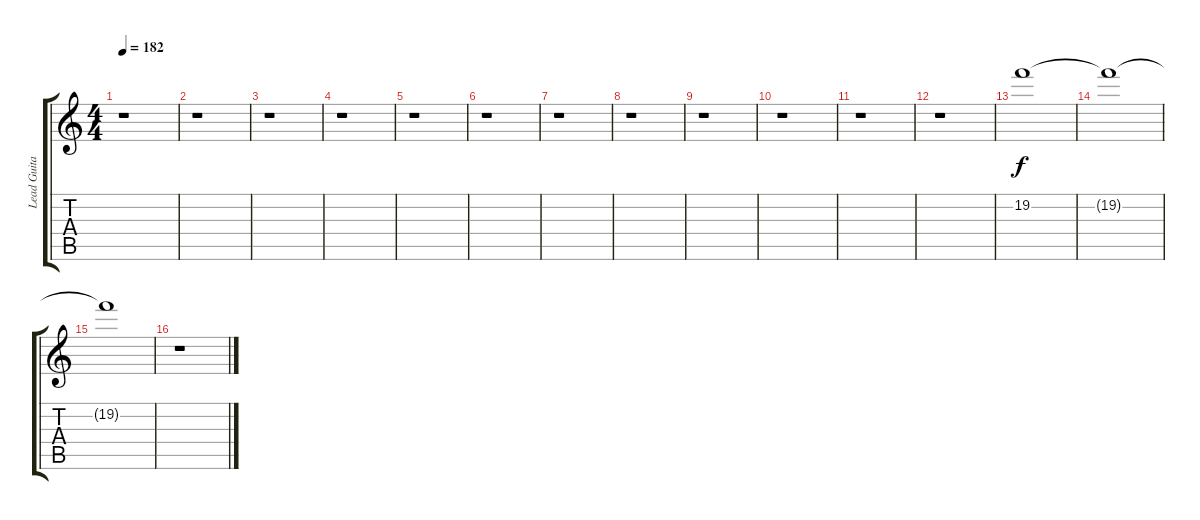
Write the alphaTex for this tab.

\track ("Lead Guitar" "Lead Guita") {instrument distortionguitar}
\staff {score tabs}
\tuning (Eb4 Bb3 Gb3 Db3 Ab2 Eb2) {hide}
\ts (4 4)
\tempo 182
\clef g2
\ks c
r.1{dy f} |
r.1 |
r.1 |
r.1 |
r.1 |
r.1 |
r.1 |
r.1 |
r.1 |
r.1 |
r.1 |
r.1 |
19.2.1{volume 9} |
19.2{t}.1 |
19.2{t}.1{volume 0} |
r.1{volume 14}
